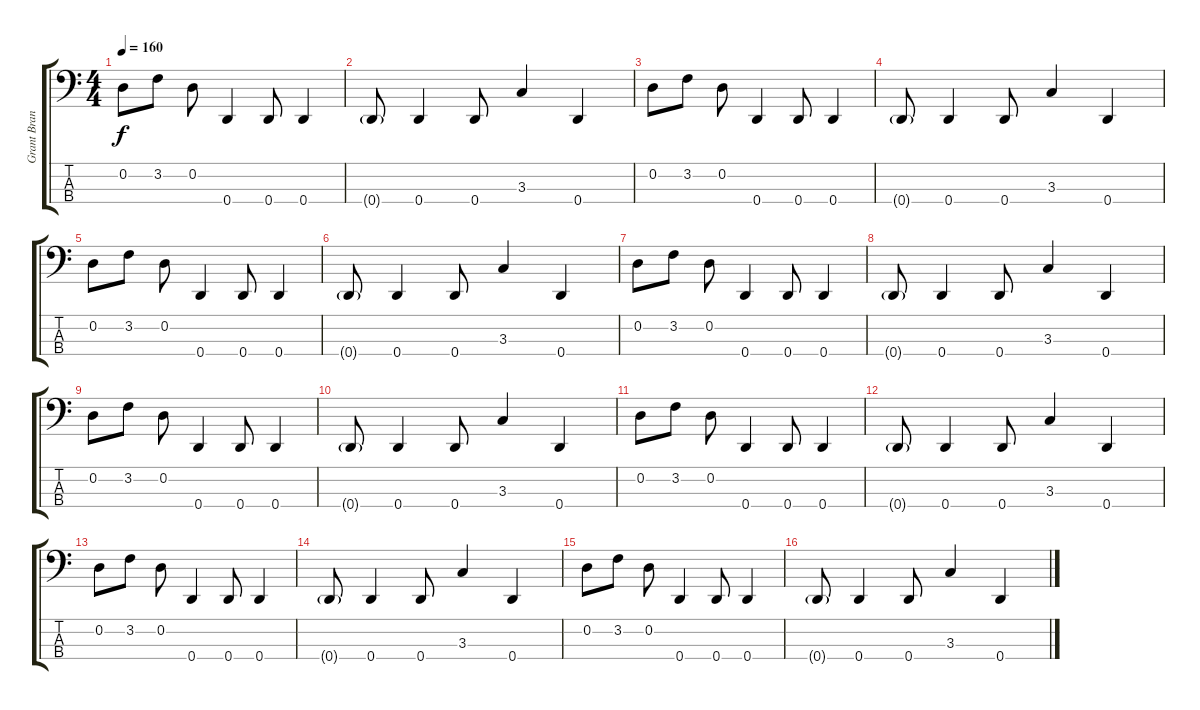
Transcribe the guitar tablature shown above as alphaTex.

\track ("Grant Brandell - Bass" "Grant Bran") {instrument electricbasspick}
\staff {score tabs}
\tuning (G2 D2 A1 D1) {hide}
\ts (4 4)
\tempo 160
\clef f4
\ks c
0.2.8{dy f} 3.2.8 0.2.8 0.4.4 0.4.8 0.4.4 |
0.4{g}.8 0.4.4 0.4.8 3.3.4 0.4.4 |
0.2.8 3.2.8 0.2.8 0.4.4 0.4.8 0.4.4 |
0.4{g}.8 0.4.4 0.4.8 3.3.4 0.4.4 |
0.2.8 3.2.8 0.2.8 0.4.4 0.4.8 0.4.4 |
0.4{g}.8 0.4.4 0.4.8 3.3.4 0.4.4 |
0.2.8 3.2.8 0.2.8 0.4.4 0.4.8 0.4.4 |
0.4{g}.8 0.4.4 0.4.8 3.3.4 0.4.4 |
0.2.8 3.2.8 0.2.8 0.4.4 0.4.8 0.4.4 |
0.4{g}.8 0.4.4 0.4.8 3.3.4 0.4.4 |
0.2.8 3.2.8 0.2.8 0.4.4 0.4.8 0.4.4 |
0.4{g}.8 0.4.4 0.4.8 3.3.4 0.4.4 |
0.2.8 3.2.8 0.2.8 0.4.4 0.4.8 0.4.4 |
0.4{g}.8 0.4.4 0.4.8 3.3.4 0.4.4 |
0.2.8 3.2.8 0.2.8 0.4.4 0.4.8 0.4.4 |
0.4{g}.8 0.4.4 0.4.8 3.3.4 0.4.4
